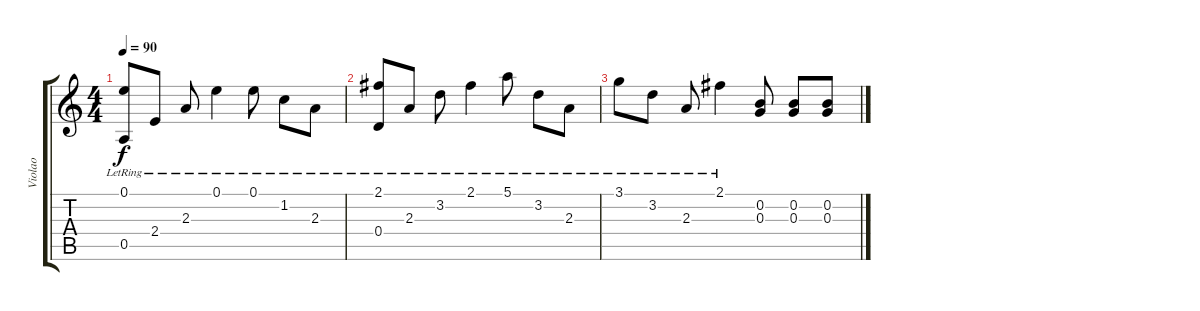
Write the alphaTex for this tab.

\track ("Violao" "Violao") {instrument acousticguitarsteel}
\staff {score tabs}
\tuning (E4 B3 G3 D3 A2 E2) {hide}
\ts (4 4)
\tempo 90
\clef g2
\ks c
(0.1{lr} 0.5{lr}).8{dy f} 2.4{lr}.8 2.3{lr}.8 0.1{lr}.4 0.1{lr}.8 1.2{lr}.8 2.3{lr}.8 |
(2.1{lr} 0.4{lr}).8 2.3{lr}.8 3.2{lr}.8 2.1{lr}.4 5.1{lr}.8 3.2{lr}.8 2.3{lr}.8 |
3.1{lr}.8 3.2{lr}.8 2.3{lr}.8 2.1{lr}.4 (0.2 0.3).8 (0.2 0.3).8 (0.2 0.3).8
